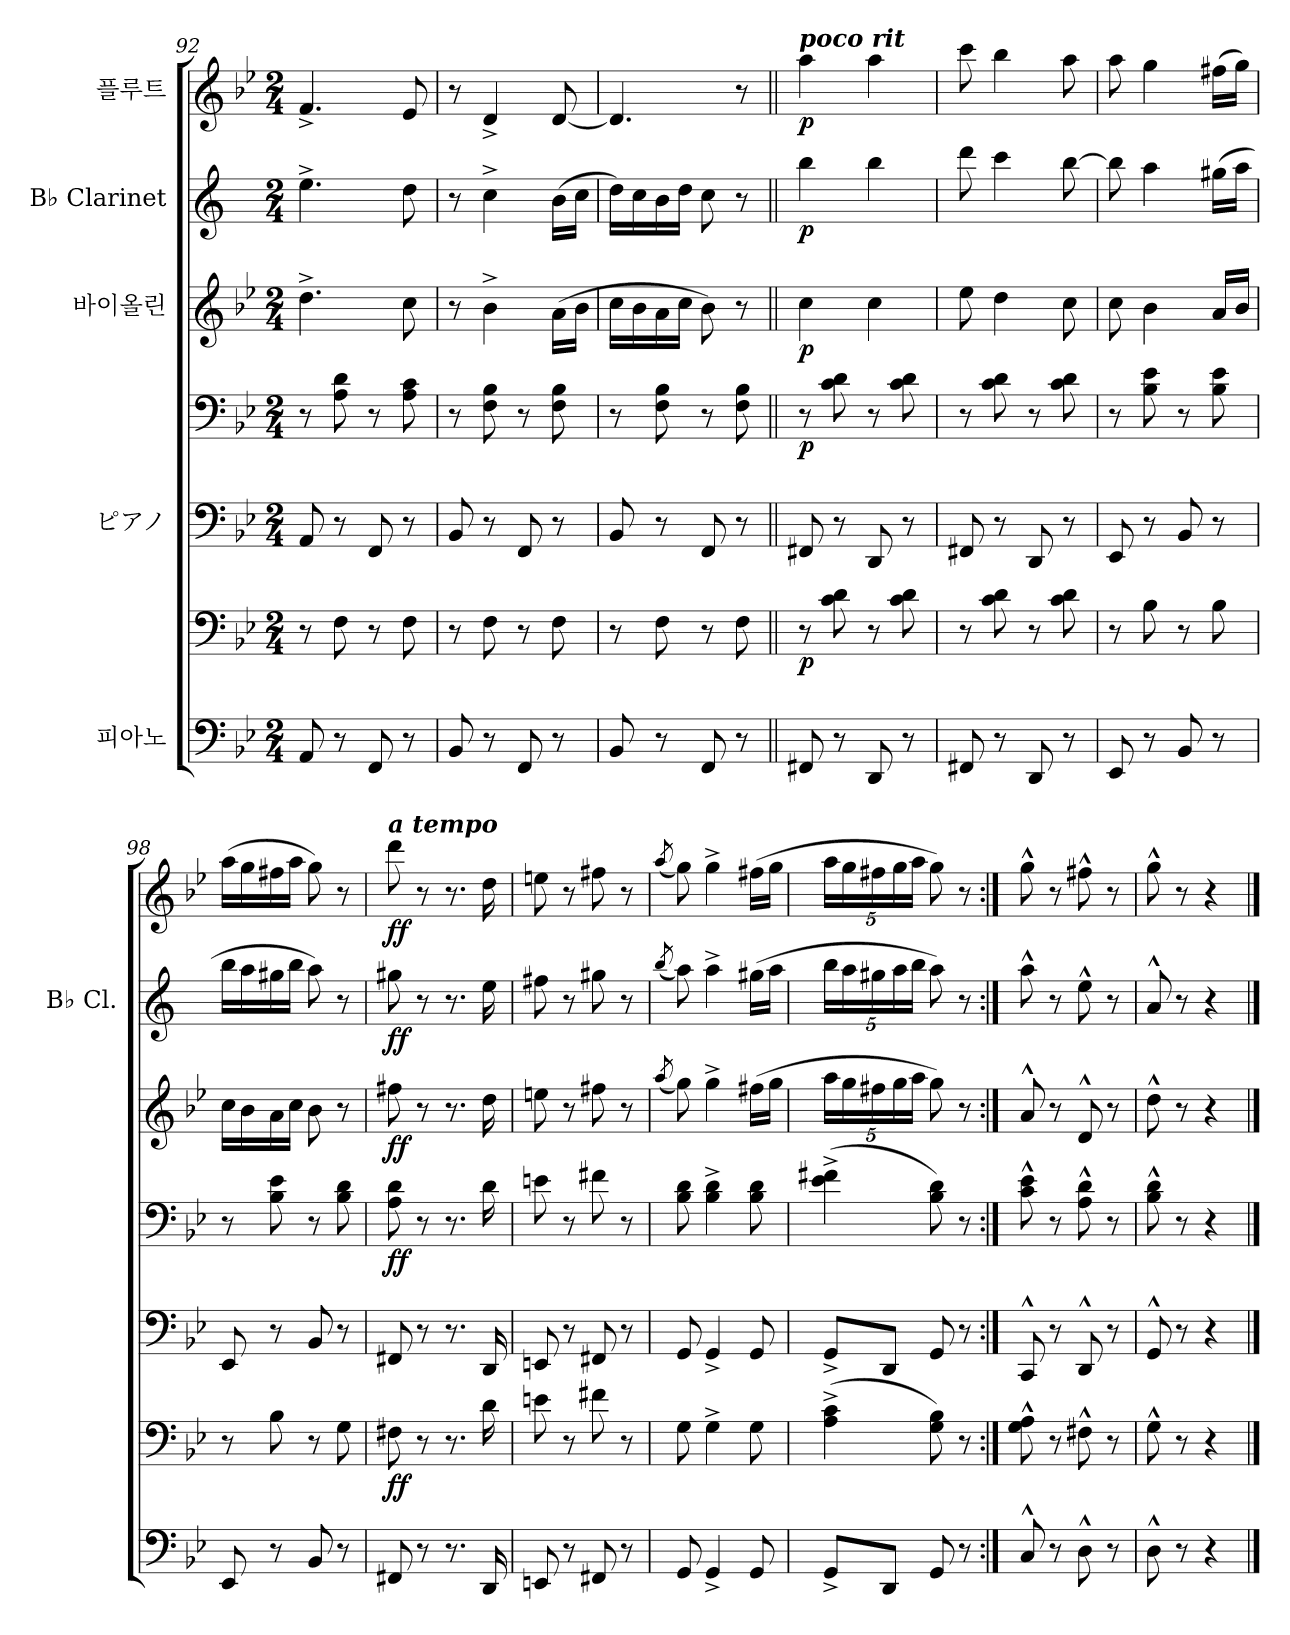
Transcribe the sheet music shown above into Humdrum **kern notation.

**kern	**kern	**dynam	**kern	**kern	**dynam	**kern	**dynam	**kern	**dynam	**kern	**dynam
*part5	*part5	*part5	*part4	*part4	*part4	*part3	*part3	*part2	*part2	*part1	*part1
*staff7	*staff6	*staff6/7	*staff5	*staff4	*staff4/5	*staff3	*staff3	*staff2	*staff2	*staff1	*staff1
*I"피아노	*	*	*I"ピアノ	*	*	*I"바이올린	*	*I"B♭ Clarinet	*	*I"플루트	*
*	*	*	*	*	*	*	*	*I'B♭ Cl.	*	*	*
*clefF4	*clefF4	*	*clefF4	*clefF4	*	*clefG2	*	*clefG2	*	*clefG2	*
*	*	*	*	*	*	*	*	*ITrd1c2	*	*	*
*k[b-e-]	*k[b-e-]	*	*k[b-e-]	*k[b-e-]	*	*k[b-e-]	*	*k[b-e-]	*	*k[b-e-]	*
*M2/4	*M2/4	*	*M2/4	*M2/4	*	*M2/4	*	*M2/4	*	*M2/4	*
=92	=92	=92	=92	=92	=92	=92	=92	=92	=92	=92	=92
8AA/	8r	.	8AA/	8r	.	4.dd^\	.	4.dd^\	.	4.f^/	.
8r	8F\	.	8r	8A\ 8d\	.	.	.	.	.	.	.
8FF/	8r	.	8FF/	8r	.	.	.	.	.	.	.
8r	8F\	.	8r	8A\ 8c\	.	8cc\	.	8cc\	.	8e-/	.
=93	=93	=93	=93	=93	=93	=93	=93	=93	=93	=93	=93
8BB-/	8r	.	8BB-/	8r	.	8r	.	8r	.	8r	.
8r	8F\	.	8r	8F\ 8B-\	.	4b-^\	.	4b-^\	.	4d^/	.
8FF/	8r	.	8FF/	8r	.	.	.	.	.	.	.
8r	8F\	.	8r	8F\ 8B-\	.	(>16a\LL	.	(>16a\LL	.	[8d/	.
.	.	.	.	.	.	16b-\JJ	.	16b-\JJ	.	.	.
!!LO:PB:g=z
=94	=94	=94	=94	=94	=94	=94	=94	=94	=94	=94	=94
8BB-/	8r	.	8BB-/	8r	.	16cc\LL	.	16cc\LL)	.	4.d/]	.
.	.	.	.	.	.	16b-\	.	16b-\	.	.	.
8r	8F\	.	8r	8F\ 8B-\	.	16a\	.	16a\	.	.	.
.	.	.	.	.	.	16cc\JJ	.	16cc\JJ	.	.	.
8FF/	8r	.	8FF/	8r	.	8b-\)	.	8b-\	.	.	.
8r	8F\	.	8r	8F\ 8B-\	.	8r	.	8r	.	8r	.
=95||	=95||	=95||	=95||	=95||	=95||	=95||	=95||	=95||	=95||	=95||	=95||
!!LO:REH:place=s1:a:B:fs=14:t=L
*	*	*	*	*	*	*	*	*	*	*MM69	*
!	!	!	!	!	!	!	!	!	!	!LO:TX:Bi:t=poco rit	!
!	!	!LO:DY:b	!	!	!LO:DY:b	!	!LO:DY:b	!	!LO:DY:b	!	!LO:DY:b
8FF#X/	8r	p	8FF#X/	8r	p	4cc\	p	4aa\	p	4aa\	p
8r	8c\ 8d\	.	8r	8c\ 8d\	.	.	.	.	.	.	.
8DD/	8r	.	8DD/	8r	.	4cc\	.	4aa\	.	4aa\	.
8r	8c\ 8d\	.	8r	8c\ 8d\	.	.	.	.	.	.	.
=96	=96	=96	=96	=96	=96	=96	=96	=96	=96	=96	=96
8FF#X/	8r	.	8FF#X/	8r	.	8ee-\	.	8ccc\	.	8ccc\	.
8r	8c\ 8d\	.	8r	8c\ 8d\	.	4dd\	.	4bb-\	.	4bb-\	.
8DD/	8r	.	8DD/	8r	.	.	.	.	.	.	.
8r	8c\ 8d\	.	8r	8c\ 8d\	.	8cc\	.	[8aa\	.	8aa\	.
=97	=97	=97	=97	=97	=97	=97	=97	=97	=97	=97	=97
8EE-/	8r	.	8EE-/	8r	.	8cc\	.	8aa\]	.	8aa\	.
8r	8B-\	.	8r	8B-\ 8e-\	.	4b-\	.	4gg\	.	4gg\	.
8BB-/	8r	.	8BB-/	8r	.	.	.	.	.	.	.
8r	8B-\	.	8r	8B-\ 8e-\	.	16a/LL	.	(>16ff#X\LL	.	(>16ff#X\LL	.
.	.	.	.	.	.	16b-/JJ	.	16gg\JJ	.	16gg\JJ)	.
=98	=98	=98	=98	=98	=98	=98	=98	=98	=98	=98	=98
8EE-/	8r	.	8EE-/	8r	.	16cc\LL	.	16aa\LL	.	(>16aa\LL	.
.	.	.	.	.	.	16b-\	.	16gg\	.	16gg\	.
8r	8B-\	.	8r	8B-\ 8e-\	.	16a\	.	16ff#X\	.	16ff#X\	.
.	.	.	.	.	.	16cc\JJ	.	16aa\JJ	.	16aa\JJ	.
8BB-/	8r	.	8BB-/	8r	.	8b-\	.	8gg\)	.	8gg\)	.
8r	8G\	.	8r	8B-\ 8d\	.	8r	.	8r	.	8r	.
=99	=99	=99	=99	=99	=99	=99	=99	=99	=99	=99	=99
*	*	*	*	*	*	*	*	*	*	*MM126	*
!	!	!	!	!	!	!	!	!	!	!LO:TX:Bi:t=a tempo	!
!	!	!LO:DY:b	!	!	!LO:DY:b	!	!LO:DY:b	!	!LO:DY:b	!	!LO:DY:b
8FF#X/	8F#X\	ff	8FF#X/	8A\ 8d\	ff	8ff#X\	ff	8ff#X\	ff	8ddd\	ff
8r	8r	.	8r	8r	.	8r	.	8r	.	8r	.
8.r	8.r	.	8.r	8.r	.	8.r	.	8.r	.	8.r	.
16DD/	16d\	.	16DD/	16d\	.	16dd\	.	16dd\	.	16dd\	.
!!LO:PB:g=z
=100	=100	=100	=100	=100	=100	=100	=100	=100	=100	=100	=100
8EEn/	8en\	.	8EEn/	8en\	.	8een\	.	8een\	.	8een\	.
8r	8r	.	8r	8r	.	8r	.	8r	.	8r	.
8FF#X/	8f#X\	.	8FF#X/	8f#X\	.	8ff#X\	.	8ff#X\	.	8ff#X\	.
8r	8r	.	8r	8r	.	8r	.	8r	.	8r	.
=101	=101	=101	=101	=101	=101	=101	=101	=101	=101	=101	=101
.	.	.	.	.	.	(<8qaa/	.	(<8qaa/	.	(<8qaa/	.
8GG/	8G\	.	8GG/	8B-\ 8d\	.	8gg\)	.	8gg\)	.	8gg\)	.
4GG^/	4G^\	.	4GG^/	4B-\^ 4d\^	.	4gg^\	.	4gg^\	.	4gg^\	.
8GG/	8G\	.	8GG/	8B-\ 8d\	.	(>16ff#X\LL	.	(>16ff#X\LL	.	(>16ff#X\LL	.
.	.	.	.	.	.	16gg\JJ	.	16gg\JJ	.	16gg\JJ	.
=102	=102	=102	=102	=102	=102	=102	=102	=102	=102	=102	=102
*	*	*	*	*	*	*Xbrackettup	*	*Xbrackettup	*	*Xbrackettup	*
8GG^/L	(>4A\^ 4c\^	.	8GG^/L	(>4e-\^ 4f#X\^	.	20aa\LL	.	20aa\LL	.	20aa\LL	.
.	.	.	.	.	.	20gg\	.	20gg\	.	20gg\	.
.	.	.	.	.	.	20ff#X\	.	20ff#X\	.	20ff#X\	.
8DD/J	.	.	8DD/J	.	.	.	.	.	.	.	.
.	.	.	.	.	.	20gg\	.	20gg\	.	20gg\	.
.	.	.	.	.	.	20aa\JJ	.	20aa\JJ	.	20aa\JJ	.
8GG/	8G\ 8B-\)	.	8GG/	8B-\ 8d\)	.	8gg\)	.	8gg\)	.	8gg\)	.
8r	8r	.	8r	8r	.	8r	.	8r	.	8r	.
=103:|!	=103:|!	=103:|!	=103:|!	=103:|!	=103:|!	=103:|!	=103:|!	=103:|!	=103:|!	=103:|!	=103:|!
8C^^/	8G\^^ 8A\^^	.	8CC^^/	8c\^^ 8e-\^^	.	8a^^/	.	8gg^^\	.	8gg^^\	.
8r	8r	.	8r	8r	.	8r	.	8r	.	8r	.
8D^^\	8F#X^^\	.	8DD^^/	8A\^^ 8d\^^	.	8d^^/	.	8dd^^\	.	8ff#X^^\	.
8r	8r	.	8r	8r	.	8r	.	8r	.	8r	.
=104	=104	=104	=104	=104	=104	=104	=104	=104	=104	=104	=104
8D^^\	8G^^\	.	8GG^^/	8B-\^^ 8d\^^	.	8dd^^\	.	8g^^/	.	8gg^^\	.
8r	8r	.	8r	8r	.	8r	.	8r	.	8r	.
4r	4r	.	4r	4r	.	4r	.	4r	.	4r	.
==	==	==	==	==	==	==	==	==	==	==	==
*-	*-	*-	*-	*-	*-	*-	*-	*-	*-	*-	*-
